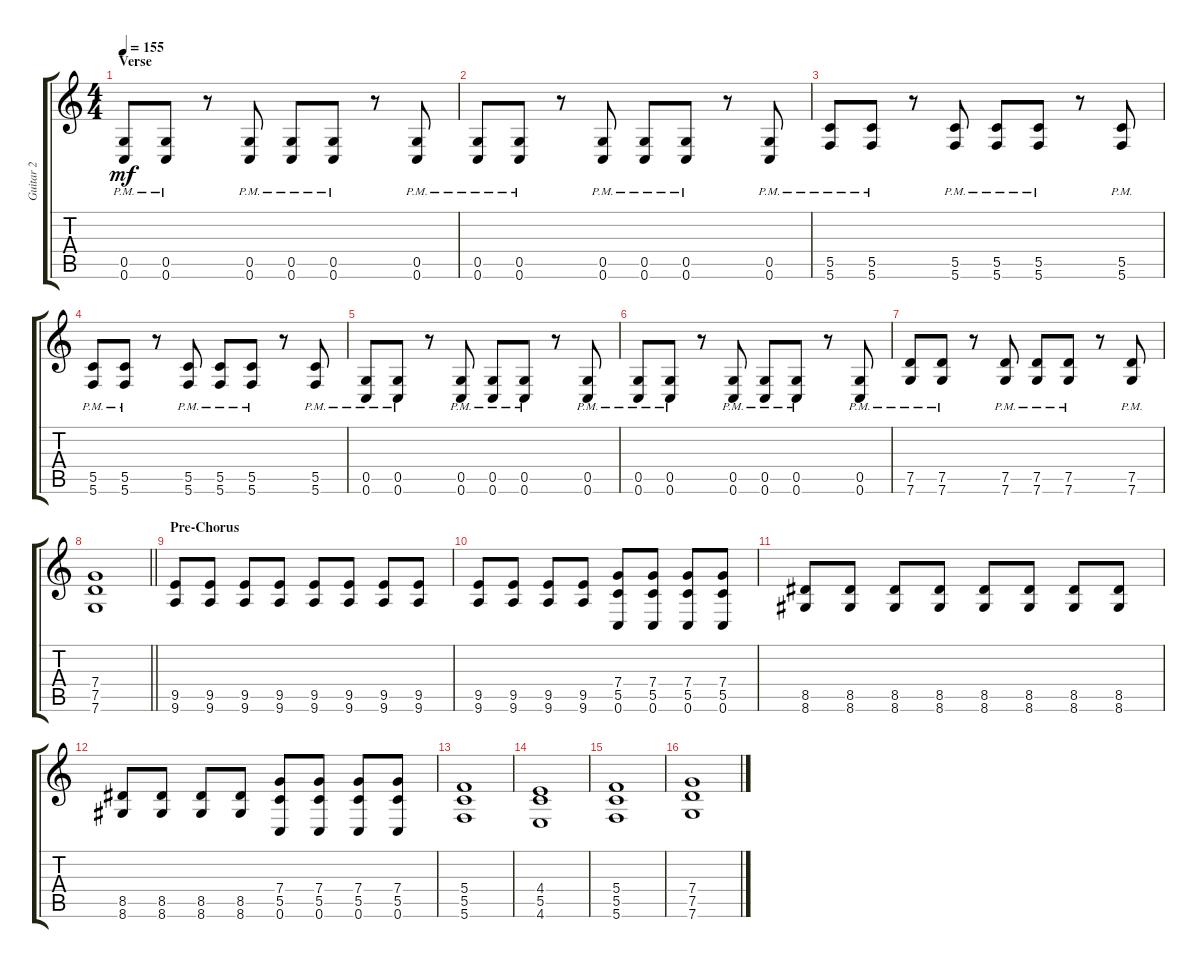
\track ("Guitar 2" "Guitar 2") {instrument overdrivenguitar}
\staff {score tabs}
\tuning (D4 A3 F3 C3 G2 C2) {hide}
\ts (4 4)
\section ("" "Verse")
\tempo 155
\clef g2
\ks c
(0.5{pm} 0.6{pm}).8{dy mf} (0.5{pm} 0.6{pm}).8 r.8 (0.5{pm} 0.6{pm}).8 (0.5{pm} 0.6{pm}).8 (0.5{pm} 0.6{pm}).8 r.8 (0.5{pm} 0.6{pm}).8 |
(0.5{pm} 0.6{pm}).8 (0.5{pm} 0.6{pm}).8 r.8 (0.5{pm} 0.6{pm}).8 (0.5{pm} 0.6{pm}).8 (0.5{pm} 0.6{pm}).8 r.8 (0.5{pm} 0.6{pm}).8 |
(5.5{pm} 5.6{pm}).8 (5.5{pm} 5.6{pm}).8 r.8 (5.5{pm} 5.6{pm}).8 (5.5{pm} 5.6{pm}).8 (5.5{pm} 5.6{pm}).8 r.8 (5.5{pm} 5.6{pm}).8 |
(5.5{pm} 5.6{pm}).8 (5.5{pm} 5.6{pm}).8 r.8 (5.5{pm} 5.6{pm}).8 (5.5{pm} 5.6{pm}).8 (5.5{pm} 5.6{pm}).8 r.8 (5.5{pm} 5.6{pm}).8 |
(0.5{pm} 0.6{pm}).8 (0.5{pm} 0.6{pm}).8 r.8 (0.5{pm} 0.6{pm}).8 (0.5{pm} 0.6{pm}).8 (0.5{pm} 0.6{pm}).8 r.8 (0.5{pm} 0.6{pm}).8 |
(0.5{pm} 0.6{pm}).8 (0.5{pm} 0.6{pm}).8 r.8 (0.5{pm} 0.6{pm}).8 (0.5{pm} 0.6{pm}).8 (0.5{pm} 0.6{pm}).8 r.8 (0.5{pm} 0.6{pm}).8 |
(7.5{pm} 7.6{pm}).8 (7.5{pm} 7.6{pm}).8 r.8 (7.5{pm} 7.6{pm}).8 (7.5{pm} 7.6{pm}).8 (7.5{pm} 7.6{pm}).8 r.8 (7.5{pm} 7.6{pm}).8 |
\barLineRight lightlight
(7.4 7.5 7.6).1 |
\section ("" "Pre-Chorus")
(9.5 9.6).8 (9.5 9.6).8 (9.5 9.6).8 (9.5 9.6).8 (9.5 9.6).8 (9.5 9.6).8 (9.5 9.6).8 (9.5 9.6).8 |
(9.5 9.6).8 (9.5 9.6).8 (9.5 9.6).8 (9.5 9.6).8 (7.4 5.5 0.6).8 (7.4 5.5 0.6).8 (7.4 5.5 0.6).8 (7.4 5.5 0.6).8 |
(8.5 8.6).8 (8.5 8.6).8 (8.5 8.6).8 (8.5 8.6).8 (8.5 8.6).8 (8.5 8.6).8 (8.5 8.6).8 (8.5 8.6).8 |
(8.5 8.6).8 (8.5 8.6).8 (8.5 8.6).8 (8.5 8.6).8 (7.4 5.5 0.6).8 (7.4 5.5 0.6).8 (7.4 5.5 0.6).8 (7.4 5.5 0.6).8 |
(5.4 5.5 5.6).1 |
(4.4 5.5 4.6).1 |
(5.4 5.5 5.6).1 |
(7.4 7.5 7.6).1
